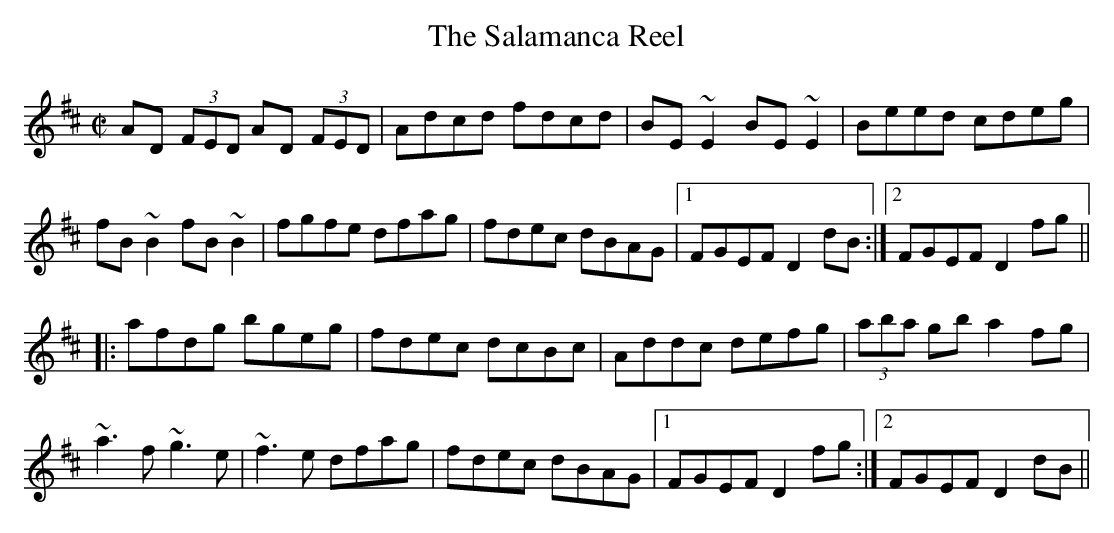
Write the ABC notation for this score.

X:1
T:Salamanca Reel, The
M:C|
L:1/8
K:D
AD (3FED AD (3FED|Adcd fdcd|BE~E2 BE~E2|Beed cdeg|
fB~B2 fB~B2|fgfe dfag|fdec dBAG|1 FGEF D2dB:|2 FGEF D2fg||
|: afdg bgeg|fdec dcBc|Addc defg|(3aba gb a2fg|
~a3f ~g3e|~f3e dfag|fdec dBAG|1 FGEF D2fg:|2 FGEF D2dB||
